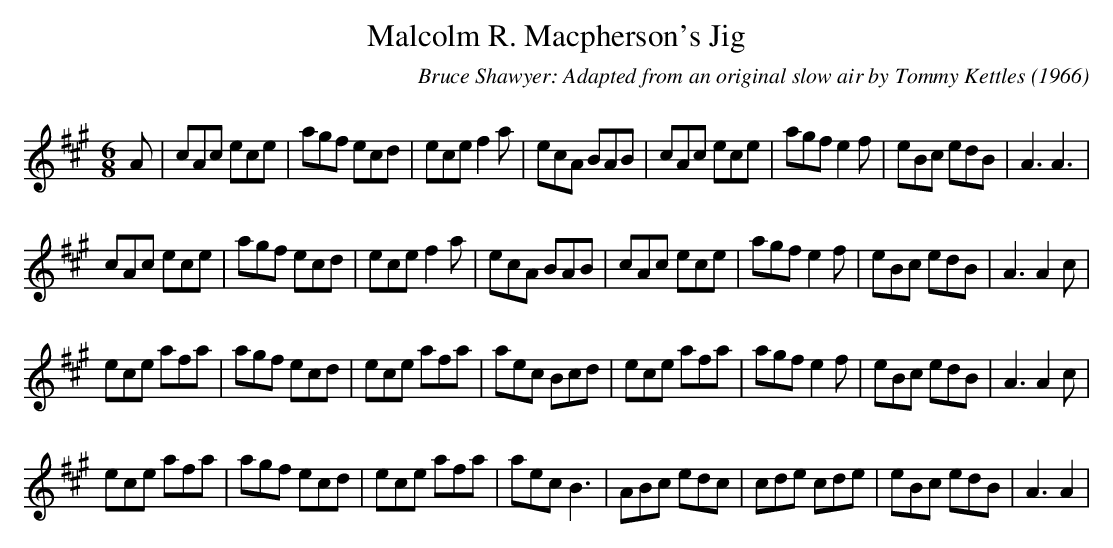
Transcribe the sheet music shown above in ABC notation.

X:1
T: Malcolm R. Macpherson's Jig
C:Bruce Shawyer: Adapted from an original slow air by Tommy Kettles (1966)
Q:180
K:A
M:6/8
L:1/16
A2|c2A2c2 e2c2e2|a2g2f2 e2c2d2|e2c2e2 f4a2|e2c2A2 B2A2B2|c2A2c2 e2c2e2|a2g2f2 e4f2|e2B2c2 e2d2B2|A6A6|
c2A2c2 e2c2e2|a2g2f2 e2c2d2|e2c2e2 f4a2|e2c2A2 B2A2B2|c2A2c2 e2c2e2|a2g2f2 e4f2|e2B2c2 e2d2B2|A6A4c2|
e2c2e2 a2f2a2|a2g2f2 e2c2d2|e2c2e2 a2f2a2|a2e2c2 B2c2d2|e2c2e2 a2f2a2|a2g2f2 e4f2|e2B2c2 e2d2B2|A6A4c2|
e2c2e2 a2f2a2|a2g2f2 e2c2d2|e2c2e2 a2f2a2|a2e2c2B6|A2B2c2 e2d2c2|c2d2e2 c2d2e2|e2B2c2 e2d2B2|A6A4|
